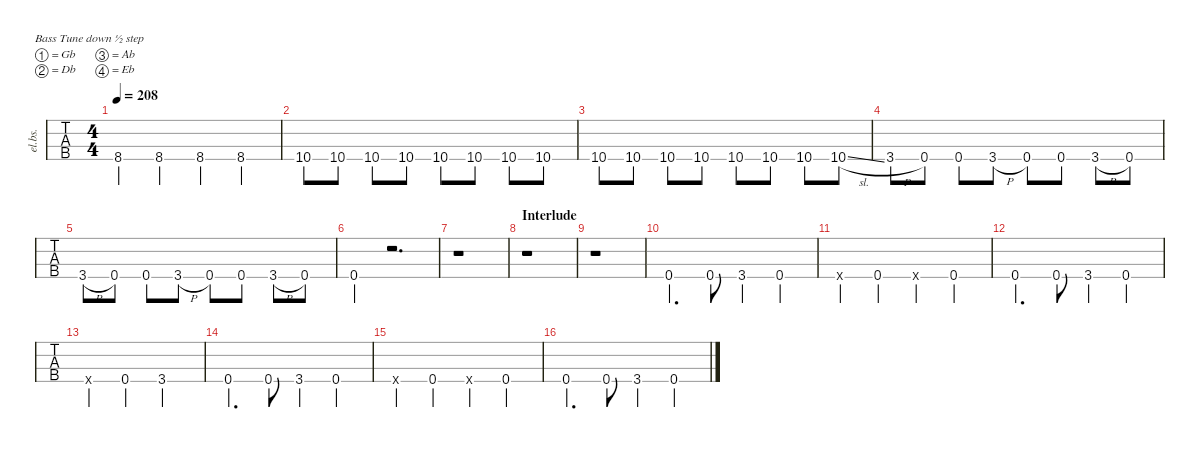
\defaultSystemsLayout 4
\hideDynamics
\bracketExtendMode nobrackets
\otherSystemsTrackNameOrientation horizontal
\track ("Bass" "el.bs.") {multiBarRest instrument electricbassfinger}
\staff {tabs}
\tuning (Gb2 Db2 Ab1 Eb1)
\ts (4 4)
\tempo 208
\clef f4
\ks c
8.4.4{dy f} 8.4.4 8.4.4 8.4.4 |
10.4{acc #}.8 10.4{acc #}.8 10.4{acc #}.8 10.4{acc #}.8 10.4{acc #}.8 10.4{acc #}.8 10.4{acc #}.8 10.4{acc #}.8 |
10.4{acc #}.8 10.4{acc #}.8 10.4{acc #}.8 10.4{acc #}.8 10.4{acc #}.8 10.4{acc #}.8 10.4{acc #}.8 10.4{sl acc #}.8 |
3.4{h acc #}.8 0.4{acc #}.8 0.4{acc #}.8 3.4{h acc #}.8 0.4{acc #}.8 0.4{acc #}.8 3.4{h acc #}.8 0.4{acc #}.8 |
3.4{h acc #}.8 0.4{acc #}.8 0.4{acc #}.8 3.4{h acc #}.8 0.4{acc #}.8 0.4{acc #}.8 3.4{h acc #}.8 0.4{acc #}.8 |
0.4{acc #}.4 r.2{d} |
r.1 |
\section ("" "Interlude")
r.1 |
r.1 |
0.4{acc #}.4{d} 0.4{acc #}.8 3.4{acc #}.4 0.4{acc #}.4 |
0.4{x acc #}.4 0.4{acc #}.4 0.4{x acc #}.4 0.4{acc #}.4 |
0.4{acc #}.4{d} 0.4{acc #}.8 3.4{acc #}.4 0.4{acc #}.4 |
0.4{x acc #}.4 0.4{acc #}.4 3.4{acc #}.2 |
0.4{acc #}.4{d} 0.4{acc #}.8 3.4{acc #}.4 0.4{acc #}.4 |
0.4{x acc #}.4 0.4{acc #}.4 0.4{x acc #}.4 0.4{acc #}.4 |
0.4{acc #}.4{d} 0.4{acc #}.8 3.4{acc #}.4 0.4{acc #}.4
